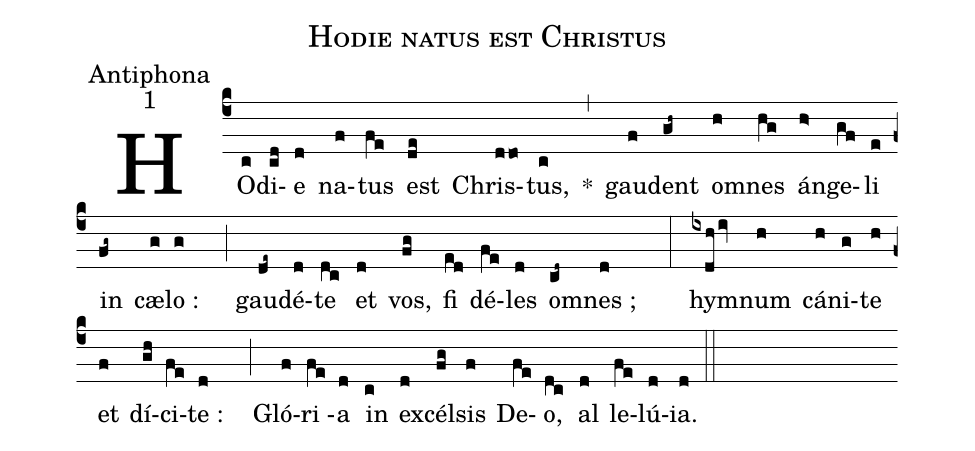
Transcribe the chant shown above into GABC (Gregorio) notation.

name:Hodie natus est Christus;
office-part:Antiphona;
mode:1;
%%
(c4) HO(c)di(cd)e(d) na(f)tus(fe) est(de) Chris(ddo)tus,(c) *(,) gau(f)dent(gh~) om(h)nes(hg) án(h>)ge(gf)li(e) in(fg~) cæ(g)lo :(g) ( ;) gau(de~)dé(d)te(dc) et(d) vos,(fg) fi(ed) dé(fe)les(d) om(cd~)nes ; (d) ( :) hym(ixdh/iv)num(h) cá(h)ni(g)te(h) et(f) dí(gh)ci(fe)te :(d) ( ;) Gló(f)ri (fe)a(d) in(c) ex(d)cél(fg)sis(f) De(fe)o,(dc) al(d) le(fe)lú(d)ia.(d) (::)
